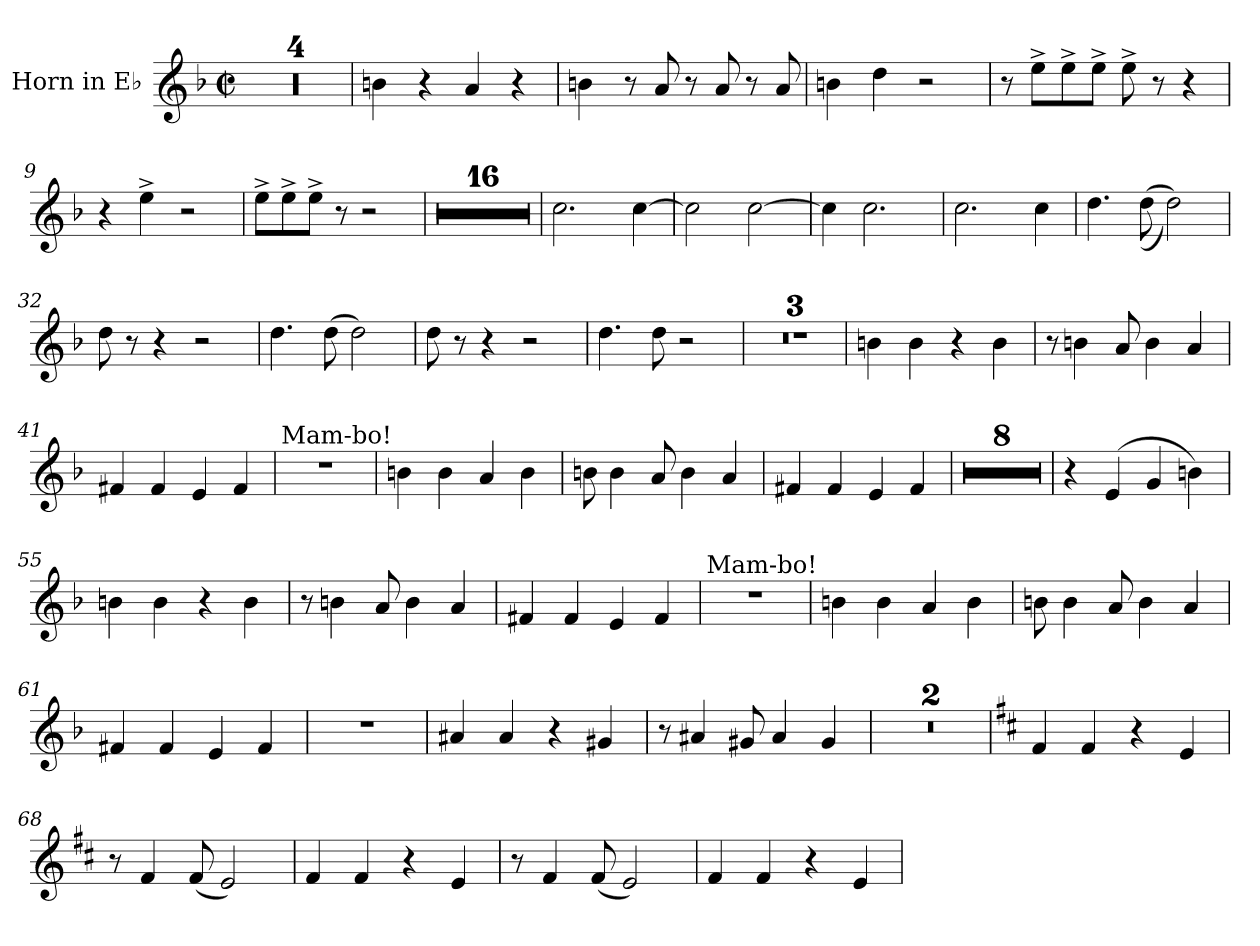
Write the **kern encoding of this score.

**kern
*part1
*staff1
*I"Horn in E♭
*clefG2
*ITrd5c9
*k[b-e-a-d-]
*M2/2
*met(c|)
=1
1r
=2
1r
=3
1r
=4
1r
=5
4dn\
4r
4c/
4r
=6
4dn\
8r
8c/
8r
8c/
8r
8c/
=7
4dn\
4f\
2r
=8
8r
8g^\L
8g^\
8g^\J
8g^\
8r
4r
=9
4r
4g^\
2r
!!LO:LB:g=z
=10
8g^\L
8g^\
8g^\J
8r
2r
=11
1r
=12
1r
=13
1r
=14
1r
=15
1r
=16
1r
=17
1r
=18
1r
=19
1r
=20
1r
=21
1r
=22
1r
=23
1r
=24
1r
=25
1r
=26
1r
=27
2.e-\
[4e-\
=28
2e-\]
[2e-\
=29
4e-\]
2.e-\
!!LO:LB:g=z
=30
2.e-\
4e-\
=31
4.f\
((8f\
2f\))
=32
8f\
8r
4r
2r
=33
4.f\
(8f\
2f\)
=34
8f\
8r
4r
2r
=35
4.f\
8f\
2r
=36
1r
=37
1r
=38
1r
!!LO:LB:g=z
=39
4dn\
4d\
4r
4d\
=40
8r
4dn\
8c/
4d\
4c/
=41
4An/
4A/
4G/
4A/
=42
!LO:TX:a:t=Mam-bo!
1r
=43
4dn\
4d\
4c/
4d\
=44
8dn\
4d\
8c/
4d\
4c/
=45
4An/
4A/
4G/
4A/
!!LO:LB:g=z
=46
1r
=47
1r
=48
1r
=49
1r
=50
1r
=51
1r
=52
1r
=53
1r
=54
4r
(4G/
4B-/
4dn\)
=55
4dn\
4d\
4r
4d\
=56
8r
4dn\
8c/
4d\
4c/
=57
4An/
4A/
4G/
4A/
=58
!LO:TX:a:t=Mam-bo!
1r
!!LO:LB:g=z
=59
4dn\
4d\
4c/
4d\
=60
8dn\
4d\
8c/
4d\
4c/
=61
4An/
4A/
4G/
4A/
=62
1r
=63
4c#X/
4c#/
4r
4Bn/
=64
8r
4c#X/
8Bn/
4c#/
4B/
=65
1r
=66
1r
!!LO:LB:g=z
=67
*k[b-]
4A/
4A/
4r
4G/
=68
8r
4A/
(8A/
2G/)
=69
4A/
4A/
4r
4G/
=70
8r
4A/
(8A/
2G/)
=71
4A/
4A/
4r
4G/
=
*-
